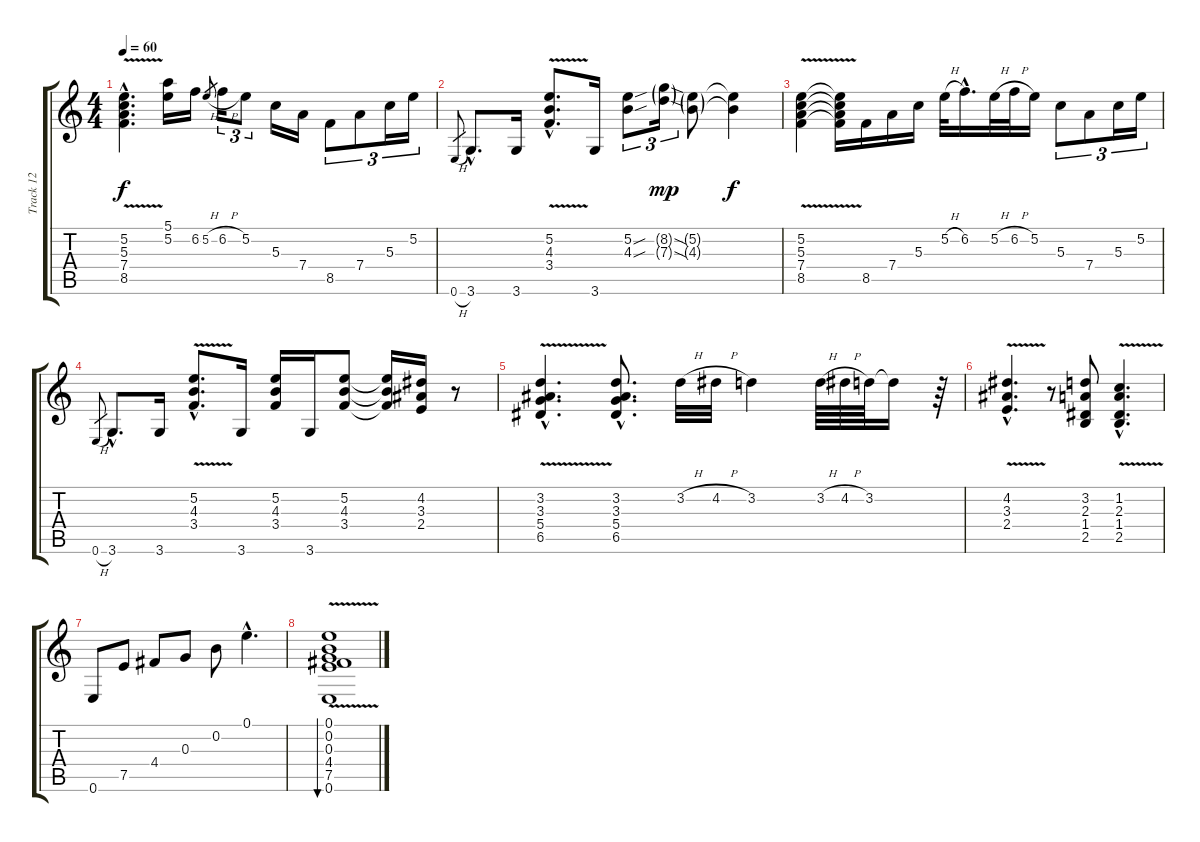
\track ("Track 12" "Track 12") {instrument electricguitarjazz}
\staff {score tabs}
\tuning (E4 B3 G3 D3 A2 E2) {hide}
\ts (4 4)
\tempo 60
\clef g2
\ks c
(5.2{v hac} 5.3{v hac} 7.4{v hac} 8.5{v hac}).4{d dy f} (5.1 5.2).16 6.2.16 5.2{h}.8{gr} 6.2{h}.16{tu (3 2)} 5.2.8{tu (3 2)} 5.3.16 7.4.16 8.5.8{tu (3 2)} 7.4.8{tu (3 2)} 5.3.16{tu (3 2)} 5.2.16{tu (3 2)} |
0.6{h}.8{gr} 3.6{hac}.8{d} 3.6.16 (5.2{v hac} 4.3{v hac} 3.4{v hac}).8{d} 3.6.16 (5.2{sou} 4.3{sou}).8{tu (3 2)} (8.2{sod g} 7.3{sod g}).16{tu (3 2) dy mp} (5.2{g} 4.3{g}).8 (5.2{t} 4.3{t}).4{dy f} |
(5.2{v} 5.3{v} 7.4{v} 8.5{v}).4 (5.2{t} 5.3{t} 7.4{t} 8.5{t}).16 8.5.16 7.4.16 5.3.16 5.2{h}.32 6.2{hac}.16{d} 5.2{h}.32 6.2{h}.32 5.2.16 5.3.8{tu (3 2)} 7.4.8{tu (3 2)} 5.3.16{tu (3 2)} 5.2.16{tu (3 2)} |
0.6{h}.8{gr} 3.6{hac}.8{d} 3.6.16 (5.2{v hac} 4.3{v hac} 3.4{v hac}).8{d} 3.6.16 (5.2 4.3 3.4).16 3.6.16 (5.2 4.3 3.4).8 (5.2{t} 4.3{t} 3.4{t}).16 (4.2 3.3 2.4).16 r.8 |
(3.2{v hac} 3.3{v hac} 5.4{v hac} 6.5{v hac}).4{d} (3.2{hac} 3.3{hac} 5.4{hac} 6.5{hac}).8{d} 3.2{h}.32 4.2{h}.32 3.2.4 3.2{h}.64 4.2{h}.64 3.2.64 3.2{t}.16 r.64 |
(4.2{v hac} 3.3{v hac} 2.4{v hac}).4{d} r.8 (3.2 2.3 1.4 2.5).8 (1.2{v hac} 2.3{v hac} 1.4{v hac} 2.5{v hac}).4{d} |
0.6.8 7.5.8 4.4.8 0.3.8 0.2.8 0.1{hac}.4{d} |
(0.1{v} 0.2{v} 0.3{v} 4.4{v} 7.5{v} 0.6{v}).1{bu 240}
